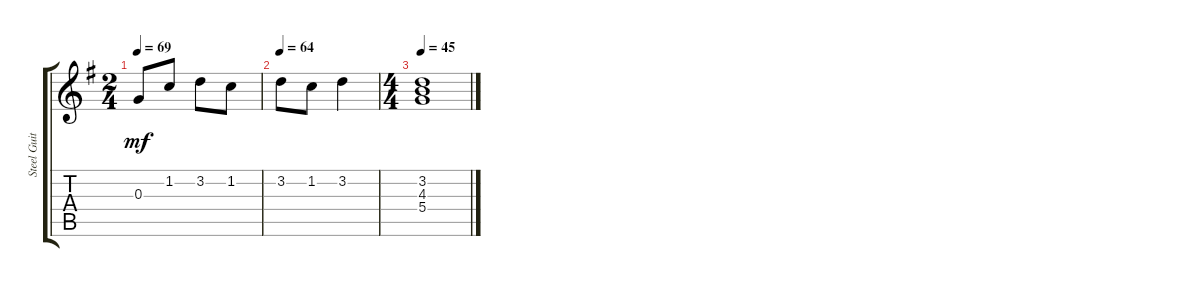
\track ("Steel Guitar" "Steel Guit") {instrument acousticguitarsteel}
\staff {score tabs}
\tuning (E4 B3 G3 D3 A2 E2) {hide}
\ts (2 4)
\tempo 69
\clef g2
\ks eminor
0.3.8{dy mf} 1.2.8 3.2.8 1.2.8 |
\tempo 64
3.2.8 1.2.8 3.2.4 |
\ts (4 4)
\tempo 45
(3.2 4.3 5.4).1
